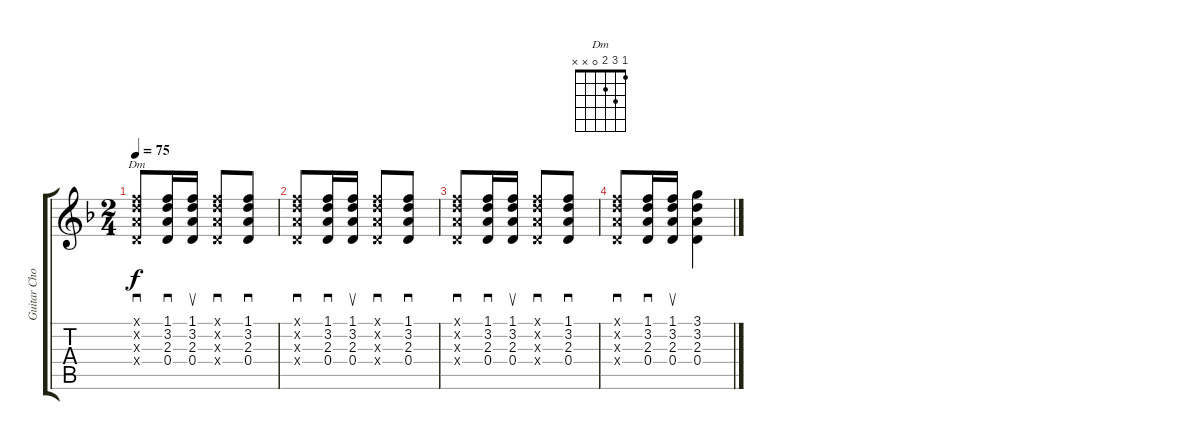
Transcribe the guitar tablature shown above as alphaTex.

\track ("Guitar Chord (2)" "Guitar Cho") {instrument acousticguitarnylon}
\staff {score tabs}
\tuning (E4 B3 G3 D3 A2 E2) {hide}
\chord ("Dm" 1 3 2 0 x x)
\ts (2 4)
\tempo 75
\clef g2
\ks dminor
(1.1{x} 3.2{x} 2.3{x} 0.4{x}).8{sd ch "Dm" dy f} (1.1 3.2 2.3 0.4).16{sd} (1.1 3.2 2.3 0.4).16{su} (1.1{x} 3.2{x} 2.3{x} 0.4{x}).8{sd} (1.1 3.2 2.3 0.4).8{sd} |
(1.1{x} 3.2{x} 2.3{x} 0.4{x}).8{sd} (1.1 3.2 2.3 0.4).16{sd} (1.1 3.2 2.3 0.4).16{su} (1.1{x} 3.2{x} 2.3{x} 0.4{x}).8{sd} (1.1 3.2 2.3 0.4).8{sd} |
(1.1{x} 3.2{x} 2.3{x} 0.4{x}).8{sd} (1.1 3.2 2.3 0.4).16{sd} (1.1 3.2 2.3 0.4).16{su} (1.1{x} 3.2{x} 2.3{x} 0.4{x}).8{sd} (1.1 3.2 2.3 0.4).8{sd} |
(1.1{x} 3.2{x} 2.3{x} 0.4{x}).8{sd} (1.1 3.2 2.3 0.4).16{sd} (1.1 3.2 2.3 0.4).16{su} (3.1 3.2 2.3 0.4).4
